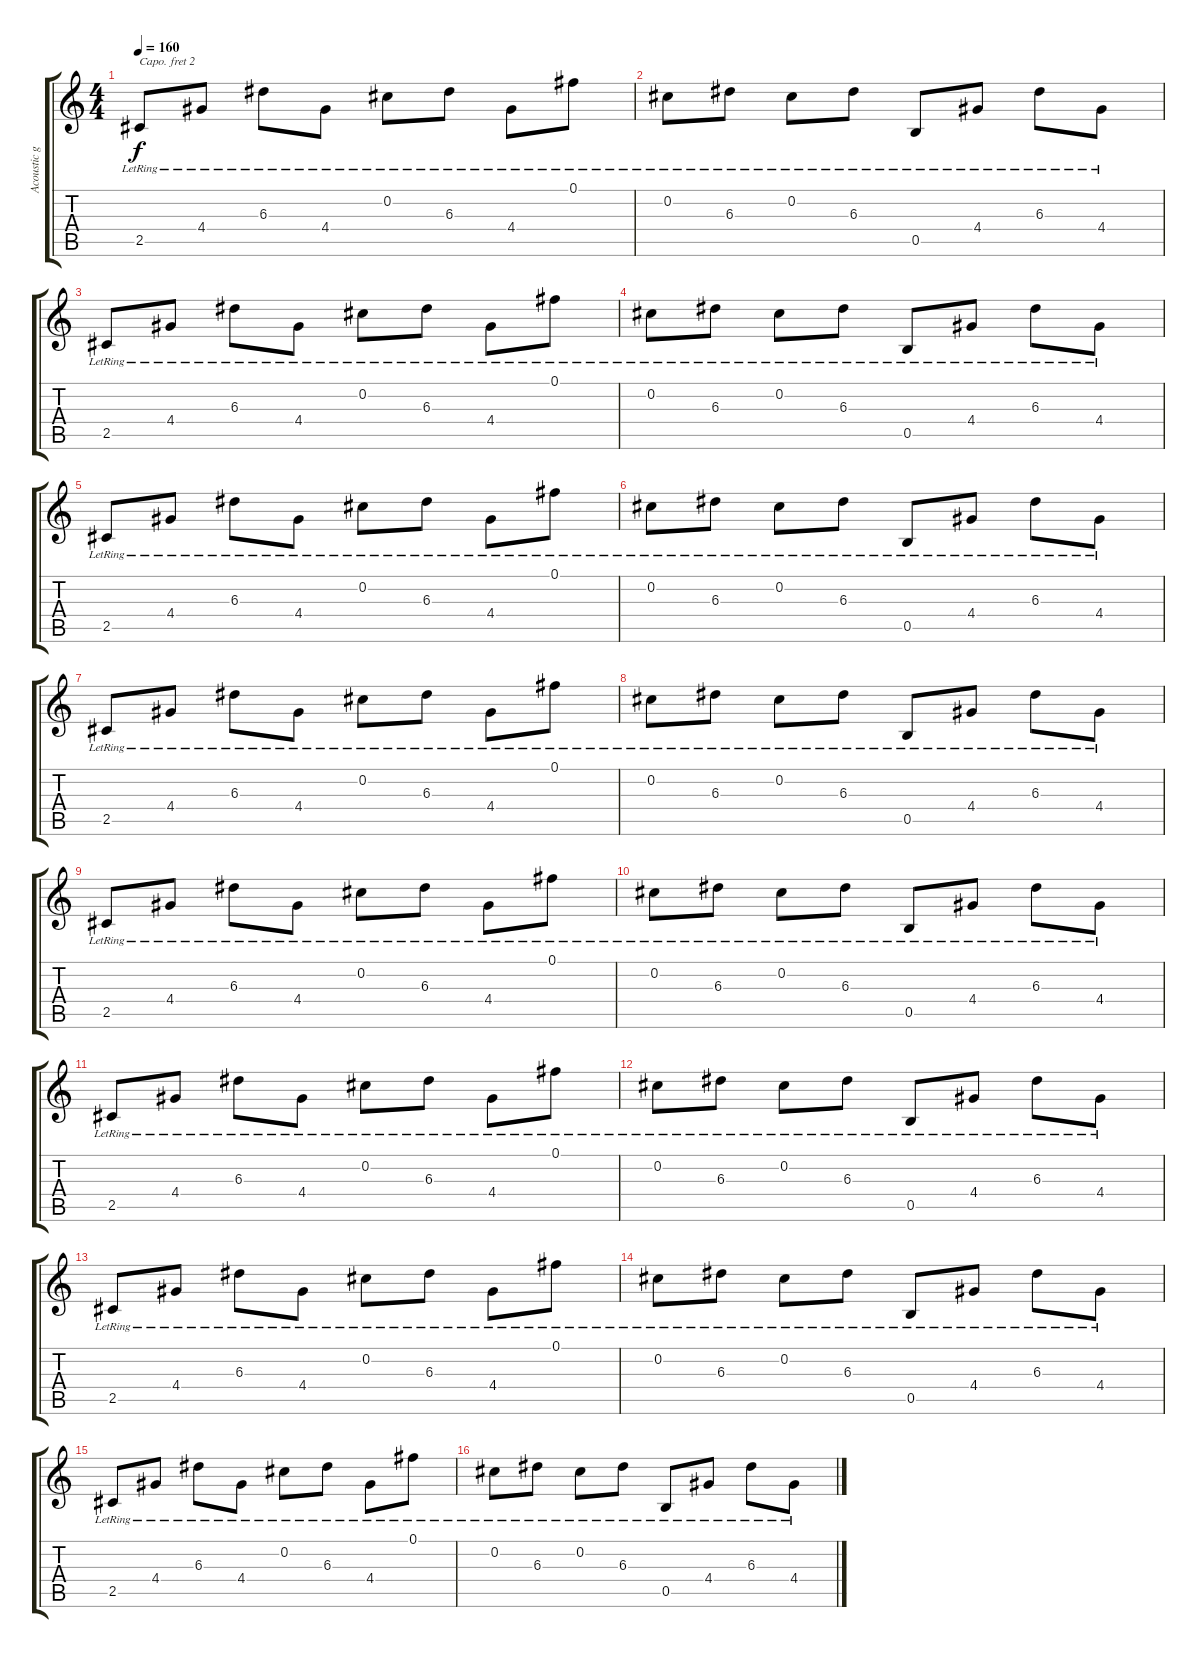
\track ("Acoustic guitar" "Acoustic g") {instrument acousticguitarsteel}
\staff {score tabs}
\capo 2
\tuning (E4 B3 G3 D3 A2 E2) {hide}
\ts (4 4)
\tempo 160
\clef g2
\ks c
2.5{lr}.8{dy f} 4.4{lr}.8 6.3{lr}.8 4.4{lr}.8 0.2{lr}.8 6.3{lr}.8 4.4{lr}.8 0.1{lr}.8 |
0.2{lr}.8 6.3{lr}.8 0.2{lr}.8 6.3{lr}.8 0.5{lr}.8 4.4{lr}.8 6.3{lr}.8 4.4{lr}.8 |
2.5{lr}.8 4.4{lr}.8 6.3{lr}.8 4.4{lr}.8 0.2{lr}.8 6.3{lr}.8 4.4{lr}.8 0.1{lr}.8 |
0.2{lr}.8 6.3{lr}.8 0.2{lr}.8 6.3{lr}.8 0.5{lr}.8 4.4{lr}.8 6.3{lr}.8 4.4{lr}.8 |
2.5{lr}.8 4.4{lr}.8 6.3{lr}.8 4.4{lr}.8 0.2{lr}.8 6.3{lr}.8 4.4{lr}.8 0.1{lr}.8 |
0.2{lr}.8 6.3{lr}.8 0.2{lr}.8 6.3{lr}.8 0.5{lr}.8 4.4{lr}.8 6.3{lr}.8 4.4{lr}.8 |
2.5{lr}.8 4.4{lr}.8 6.3{lr}.8 4.4{lr}.8 0.2{lr}.8 6.3{lr}.8 4.4{lr}.8 0.1{lr}.8 |
0.2{lr}.8 6.3{lr}.8 0.2{lr}.8 6.3{lr}.8 0.5{lr}.8 4.4{lr}.8 6.3{lr}.8 4.4{lr}.8 |
2.5{lr}.8 4.4{lr}.8 6.3{lr}.8 4.4{lr}.8 0.2{lr}.8 6.3{lr}.8 4.4{lr}.8 0.1{lr}.8 |
0.2{lr}.8 6.3{lr}.8 0.2{lr}.8 6.3{lr}.8 0.5{lr}.8 4.4{lr}.8 6.3{lr}.8 4.4{lr}.8 |
2.5{lr}.8 4.4{lr}.8 6.3{lr}.8 4.4{lr}.8 0.2{lr}.8 6.3{lr}.8 4.4{lr}.8 0.1{lr}.8 |
0.2{lr}.8 6.3{lr}.8 0.2{lr}.8 6.3{lr}.8 0.5{lr}.8 4.4{lr}.8 6.3{lr}.8 4.4{lr}.8 |
2.5{lr}.8 4.4{lr}.8 6.3{lr}.8 4.4{lr}.8 0.2{lr}.8 6.3{lr}.8 4.4{lr}.8 0.1{lr}.8 |
0.2{lr}.8 6.3{lr}.8 0.2{lr}.8 6.3{lr}.8 0.5{lr}.8 4.4{lr}.8 6.3{lr}.8 4.4{lr}.8 |
2.5{lr}.8 4.4{lr}.8 6.3{lr}.8 4.4{lr}.8 0.2{lr}.8 6.3{lr}.8 4.4{lr}.8 0.1{lr}.8 |
0.2{lr}.8 6.3{lr}.8 0.2{lr}.8 6.3{lr}.8 0.5{lr}.8 4.4{lr}.8 6.3{lr}.8 4.4{lr}.8
